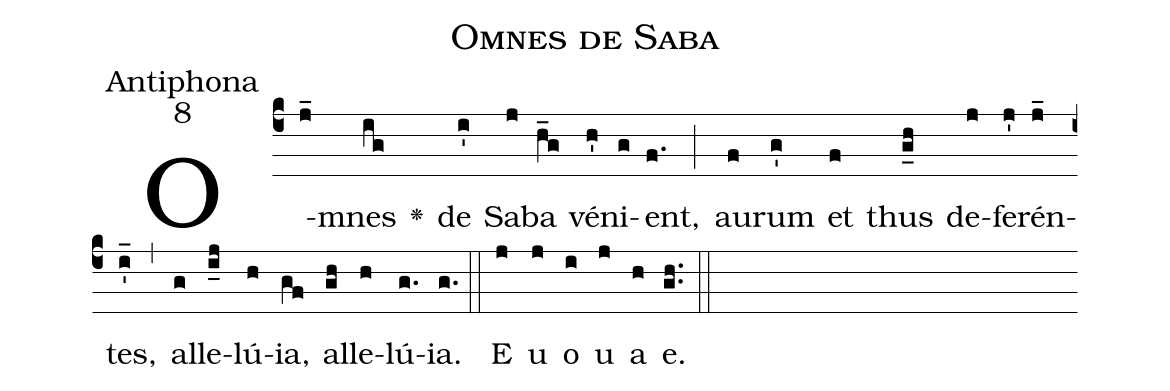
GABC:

name:Omnes de Saba;
office-part:Antiphona;
mode:8;
%%
(c4) O(j_)mnes(ig) <v>\greheightstar</v>() de(i') Sa(j)ba(h_g) vé(h')ni(g)ent,(f.) (;) au(f)rum(g') et(f) thus(g_h) de(j)fe(j')rén(j_)tes,(i'_) (,) al(g)le(i_j)lú(h)ia,(gf) al(gh)le(h)lú(g.)ia.(g.) (::)
<eu>E(j) u(j) o(i) u(j) a(h) e.</eu>(gh..) (::)
